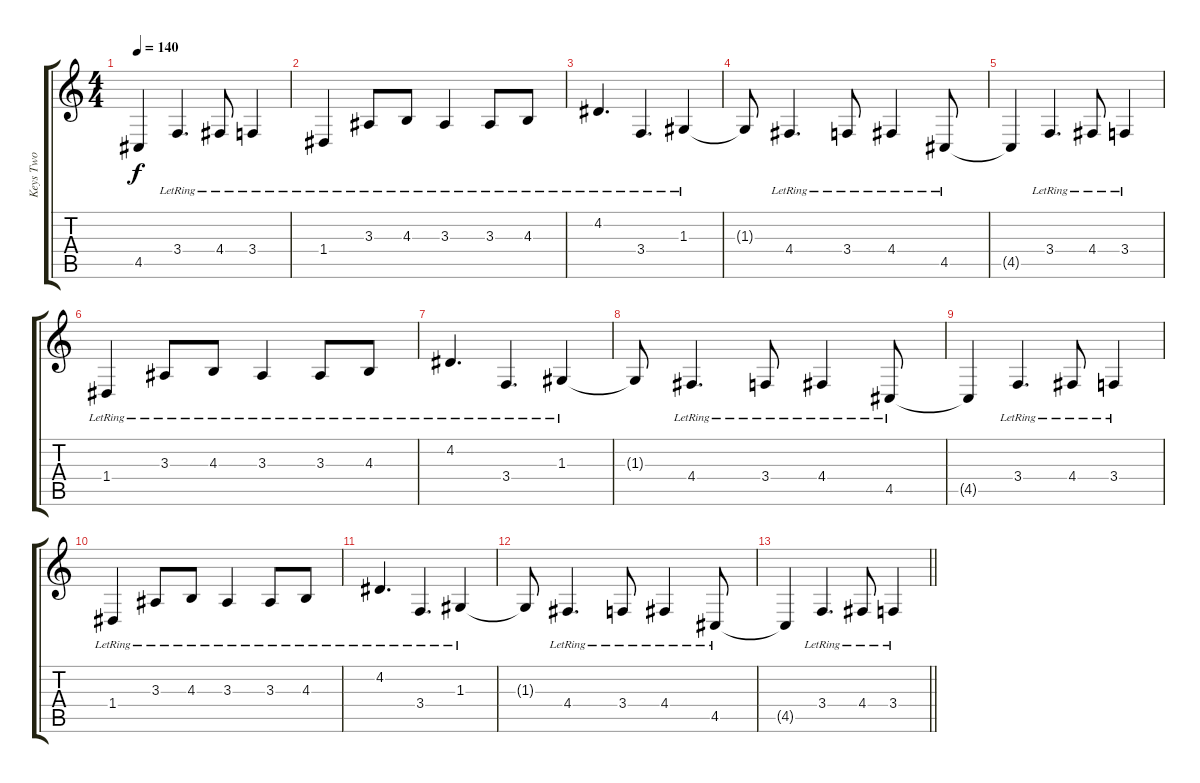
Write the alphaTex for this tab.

\track ("Keys Two" "Keys Two") {instrument harpsichord}
\staff {score tabs}
\tuning (E4 B3 G3 D3 A2 E2) {hide}
\ts (4 4)
\tempo 140
\clef g2
\ks c
4.5{t}.4{dy f} 3.4{lr}.4{d} 4.4{lr}.8 3.4{lr}.4 |
1.4{lr}.4 3.3{lr}.8 4.3{lr}.8 3.3{lr}.4 3.3{lr}.8 4.3{lr}.8 |
4.2{lr}.4{d} 3.4{lr}.4{d} 1.3{lr}.4 |
1.3{t}.8 4.4{lr}.4{d} 3.4{lr}.8 4.4{lr}.4 4.5{lr}.8 |
4.5{t}.4 3.4{lr}.4{d} 4.4{lr}.8 3.4{lr}.4 |
1.4{lr}.4 3.3{lr}.8 4.3{lr}.8 3.3{lr}.4 3.3{lr}.8 4.3{lr}.8 |
4.2{lr}.4{d} 3.4{lr}.4{d} 1.3{lr}.4 |
1.3{t}.8 4.4{lr}.4{d} 3.4{lr}.8 4.4{lr}.4 4.5{lr}.8 |
4.5{t}.4 3.4{lr}.4{d} 4.4{lr}.8 3.4{lr}.4 |
1.4{lr}.4 3.3{lr}.8 4.3{lr}.8 3.3{lr}.4 3.3{lr}.8 4.3{lr}.8 |
4.2{lr}.4{d} 3.4{lr}.4{d} 1.3{lr}.4 |
1.3{t}.8 4.4{lr}.4{d} 3.4{lr}.8 4.4{lr}.4 4.5{lr}.8 |
\barLineRight lightlight
4.5{t}.4 3.4{lr}.4{d} 4.4{lr}.8 3.4{lr}.4
